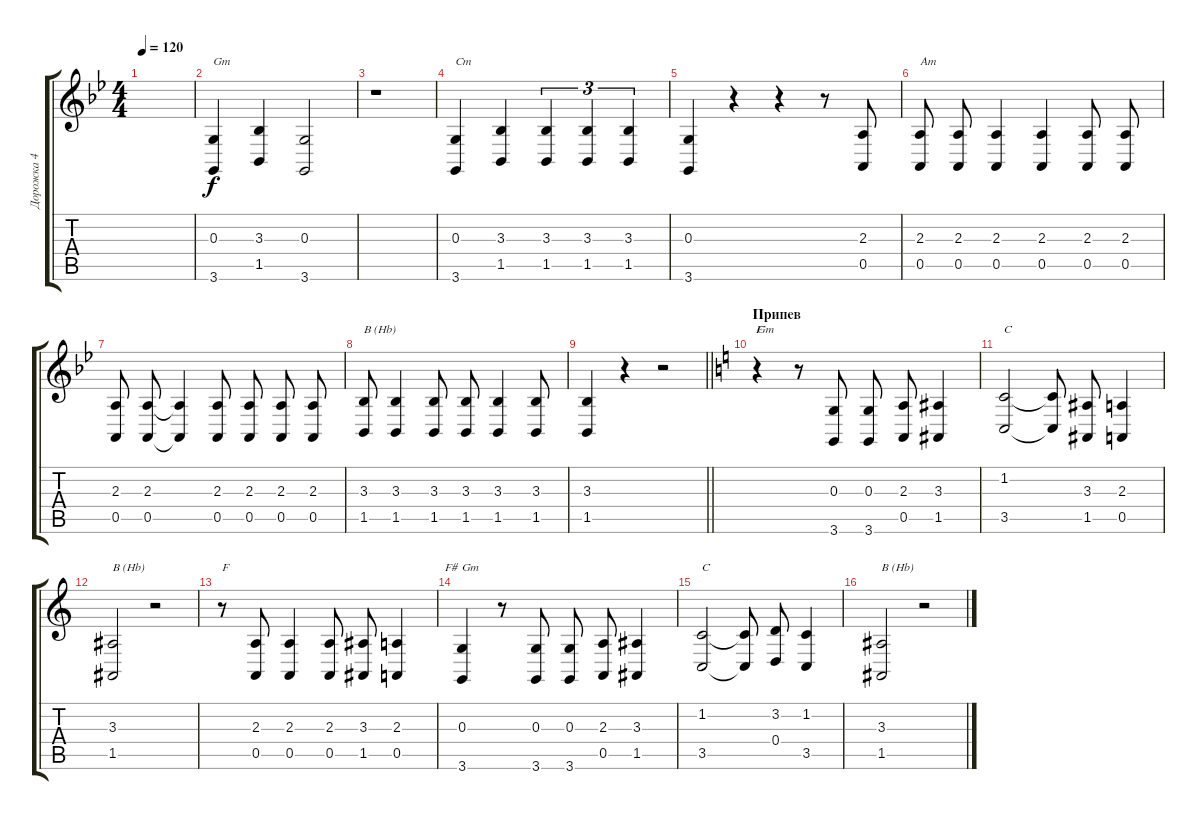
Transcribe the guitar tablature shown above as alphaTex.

\track ("Дорожка 4" "Дорожка 4") {instrument lead5charang}
\staff {score tabs}
\tuning (E4 B3 G3 D3 A2 E2) {hide}
\ts (4 4)
\tempo 120
\clef g2
\ks gminor
|
(0.3 3.6).4{txt "Gm"} (3.3 1.5).4 (0.3 3.6).2 |
r.1 |
(0.3 3.6).4{txt "Cm"} (3.3 1.5).4 (3.3 1.5).4{tu (3 2)} (3.3 1.5).4{tu (3 2)} (3.3 1.5).4{tu (3 2)} |
(0.3 3.6).4 r.4 r.4 r.8 (2.3 0.5).8 |
(2.3 0.5).8{txt "Am" beam split} (2.3 0.5).8 (2.3 0.5).4 (2.3 0.5).4 (2.3 0.5).8{beam split} (2.3 0.5).8 |
(2.3 0.5).8{beam split} (2.3 0.5).8 (2.3{t} 0.5{t}).4 (2.3 0.5).8{beam split} (2.3 0.5).8 (2.3 0.5).8{beam split} (2.3 0.5).8 |
(3.3 1.5).8{txt "B (Hb)"} (3.3 1.5).4 (3.3 1.5).8 (3.3 1.5).8 (3.3 1.5).4 (3.3 1.5).8 |
\barLineRight lightlight
(3.3 1.5).4 r.4 r.2{txt "                               F"} |
\section ("" "Припев")
\ks c
r.4{txt "Gm"} r.8 (0.3 3.6).8 (0.3 3.6).8{beam split} (2.3 0.5).8 (3.3 1.5).4 |
(1.2 3.5).2{txt "C"} (1.2{t} 3.5{t}).8{beam split} (3.3 1.5).8 (2.3 0.5).4 |
(3.3 1.5).2{txt "B (Hb)"} r.2 |
r.8{txt "F"} (2.3 0.5).8 (2.3 0.5).4 (2.3 0.5).8{beam split} (3.3 1.5).8 (2.3 0.5).4{txt "                F#"} |
(0.3 3.6).4{txt "Gm"} r.8 (0.3 3.6).8 (0.3 3.6).8{beam split} (2.3 0.5).8 (3.3 1.5).4 |
(1.2 3.5).2{txt "C"} (1.2{t} 3.5{t}).8{beam split} (3.2 0.4).8 (1.2 3.5).4 |
(3.3 1.5).2{txt "B (Hb)"} r.2
